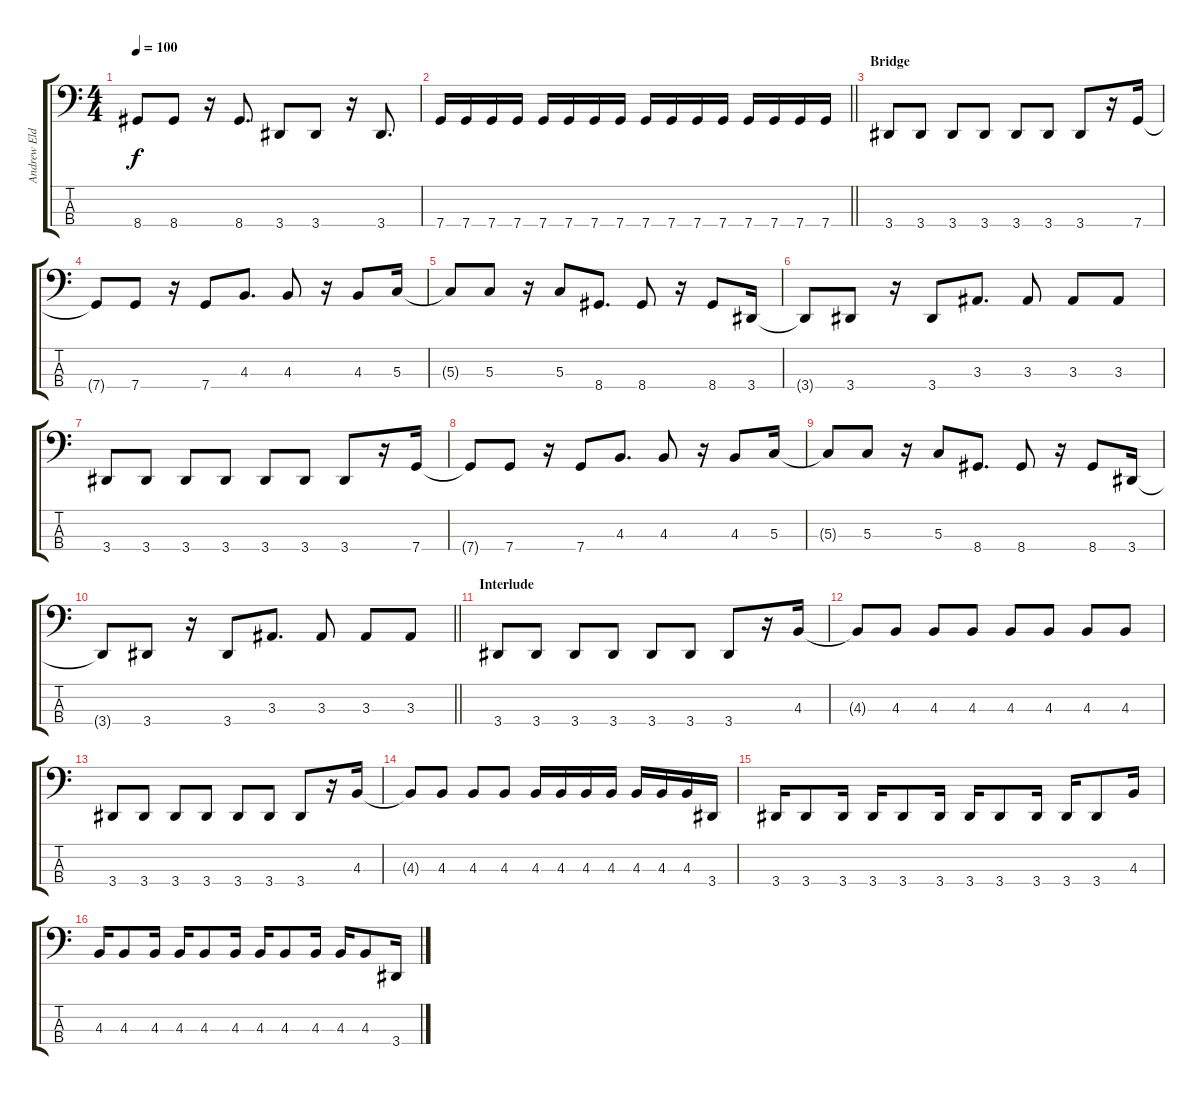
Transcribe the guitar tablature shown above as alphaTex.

\track ("Andrew Elderbaum" "Andrew Eld") {instrument electricbasspick}
\staff {score tabs}
\tuning (F2 C2 G1 C1) {hide}
\ts (4 4)
\tempo 100
\clef f4
\ks c
8.4.8{dy f} 8.4.8 r.16 8.4.8{d} 3.4.8 3.4.8 r.16 3.4.8{d} |
\barLineRight lightlight
7.4.16 7.4.16 7.4.16 7.4.16 7.4.16 7.4.16 7.4.16 7.4.16 7.4.16 7.4.16 7.4.16 7.4.16 7.4.16 7.4.16 7.4.16 7.4.16 |
\section ("" "Bridge")
3.4.8 3.4.8 3.4.8 3.4.8 3.4.8 3.4.8 3.4.8 r.16 7.4.16 |
7.4{t}.8 7.4.8 r.16 7.4.8 4.3.8{d} 4.3.8 r.16 4.3.8 5.3.16 |
5.3{t}.8 5.3.8 r.16 5.3.8 8.4.8{d} 8.4.8 r.16 8.4.8 3.4.16 |
3.4{t}.8 3.4.8 r.16 3.4.8 3.3.8{d} 3.3.8 3.3.8 3.3.8 |
3.4.8 3.4.8 3.4.8 3.4.8 3.4.8 3.4.8 3.4.8 r.16 7.4.16 |
7.4{t}.8 7.4.8 r.16 7.4.8 4.3.8{d} 4.3.8 r.16 4.3.8 5.3.16 |
5.3{t}.8 5.3.8 r.16 5.3.8 8.4.8{d} 8.4.8 r.16 8.4.8 3.4.16 |
\barLineRight lightlight
3.4{t}.8 3.4.8 r.16 3.4.8 3.3.8{d} 3.3.8 3.3.8 3.3.8 |
\section ("" "Interlude")
3.4.8 3.4.8 3.4.8 3.4.8 3.4.8 3.4.8 3.4.8 r.16 4.3.16 |
4.3{t}.8 4.3.8 4.3.8 4.3.8 4.3.8 4.3.8 4.3.8 4.3.8 |
3.4.8 3.4.8 3.4.8 3.4.8 3.4.8 3.4.8 3.4.8 r.16 4.3.16 |
4.3{t}.8 4.3.8 4.3.8 4.3.8 4.3.16 4.3.16 4.3.16 4.3.16 4.3.16 4.3.16 4.3.16 3.4.16 |
3.4.16 3.4.8 3.4.16 3.4.16 3.4.8 3.4.16 3.4.16 3.4.8 3.4.16 3.4.16 3.4.8 4.3.16 |
4.3.16 4.3.8 4.3.16 4.3.16 4.3.8 4.3.16 4.3.16 4.3.8 4.3.16 4.3.16 4.3.8 3.4.16
